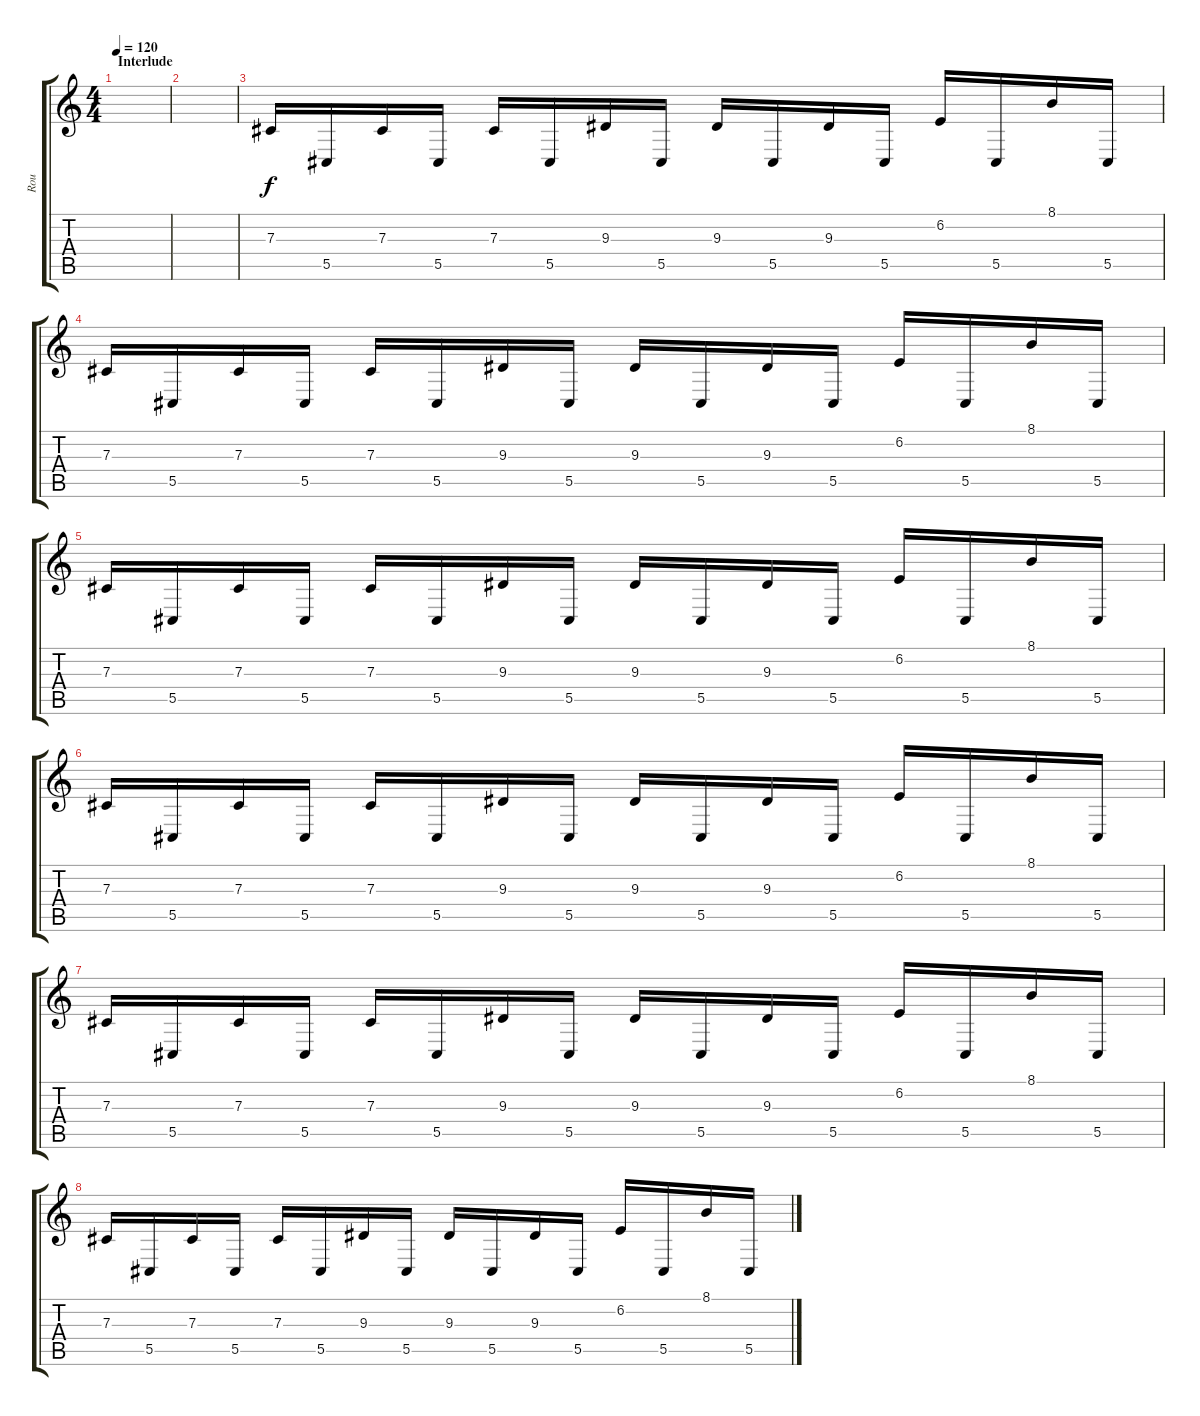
\track ("Rou" "Rou") {instrument lead2sawtooth}
\staff {score tabs}
\tuning (Eb4 Bb3 Gb3 Db3 Ab2 Db2) {hide}
\ts (4 4)
\section ("" "Interlude")
\tempo 120
\clef g2
\ks c
|
|
7.3.16 5.5.16 7.3.16 5.5.16 7.3.16 5.5.16 9.3.16 5.5.16 9.3.16 5.5.16 9.3.16 5.5.16 6.2.16 5.5.16 8.1.16 5.5.16 |
7.3.16 5.5.16 7.3.16 5.5.16 7.3.16 5.5.16 9.3.16 5.5.16 9.3.16 5.5.16 9.3.16 5.5.16 6.2.16 5.5.16 8.1.16 5.5.16 |
7.3.16 5.5.16 7.3.16 5.5.16 7.3.16 5.5.16 9.3.16 5.5.16 9.3.16 5.5.16 9.3.16 5.5.16 6.2.16 5.5.16 8.1.16 5.5.16 |
7.3.16 5.5.16 7.3.16 5.5.16 7.3.16 5.5.16 9.3.16 5.5.16 9.3.16 5.5.16 9.3.16 5.5.16 6.2.16 5.5.16 8.1.16 5.5.16 |
7.3.16 5.5.16 7.3.16 5.5.16 7.3.16 5.5.16 9.3.16 5.5.16 9.3.16 5.5.16 9.3.16 5.5.16 6.2.16 5.5.16 8.1.16 5.5.16 |
7.3.16 5.5.16 7.3.16 5.5.16 7.3.16 5.5.16 9.3.16 5.5.16 9.3.16 5.5.16 9.3.16 5.5.16 6.2.16 5.5.16 8.1.16 5.5.16
